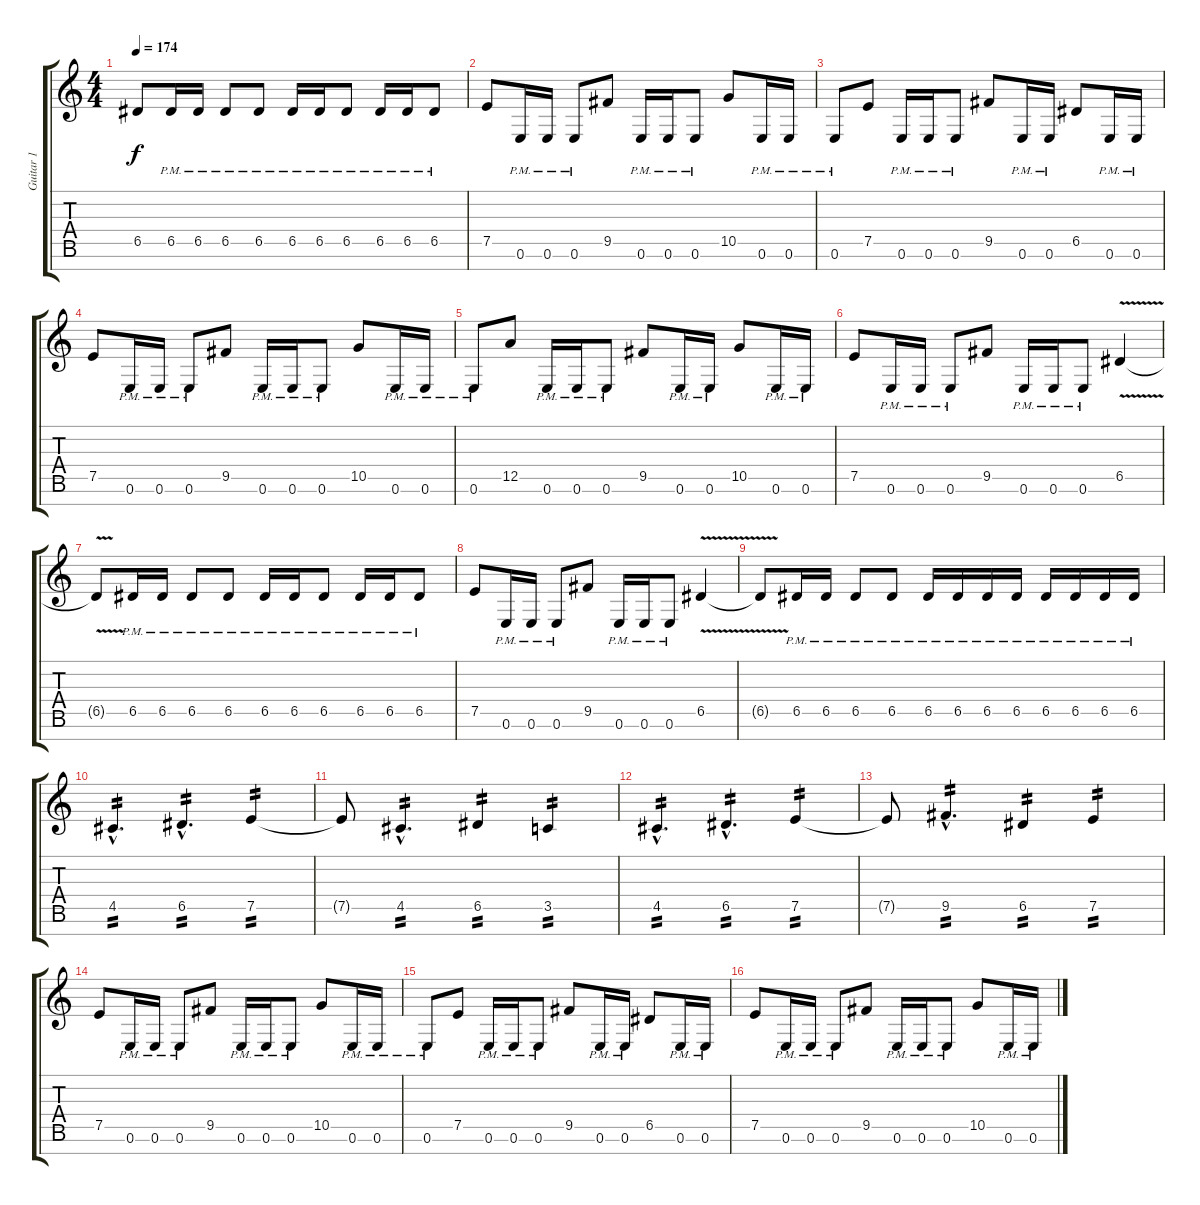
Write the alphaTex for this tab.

\track ("Guitar 1" "Guitar 1") {instrument distortionguitar}
\staff {score tabs}
\tuning (E4 B3 G3 D3 A2 E2 B1) {hide}
\ts (4 4)
\tempo 174
\clef g2
\ks c
6.5{t}.8{dy f} 6.5{pm}.16 6.5{pm}.16 6.5{pm}.8 6.5{pm}.8 6.5{pm}.16 6.5{pm}.16 6.5{pm}.8 6.5{pm}.16 6.5{pm}.16 6.5{pm}.8 |
7.5.8 0.6{pm}.16 0.6{pm}.16 0.6{pm}.8 9.5.8 0.6{pm}.16 0.6{pm}.16 0.6{pm}.8 10.5.8 0.6{pm}.16 0.6{pm}.16 |
0.6{pm}.8 7.5.8 0.6{pm}.16 0.6{pm}.16 0.6{pm}.8 9.5.8 0.6{pm}.16 0.6{pm}.16 6.5.8 0.6{pm}.16 0.6{pm}.16 |
7.5.8 0.6{pm}.16 0.6{pm}.16 0.6{pm}.8 9.5.8 0.6{pm}.16 0.6{pm}.16 0.6{pm}.8 10.5.8 0.6{pm}.16 0.6{pm}.16 |
0.6{pm}.8 12.5.8 0.6{pm}.16 0.6{pm}.16 0.6{pm}.8 9.5.8 0.6{pm}.16 0.6{pm}.16 10.5.8 0.6{pm}.16 0.6{pm}.16 |
7.5.8 0.6{pm}.16 0.6{pm}.16 0.6{pm}.8 9.5.8 0.6{pm}.16 0.6{pm}.16 0.6{pm}.8 6.5{v}.4 |
6.5{t}.8 6.5{pm}.16 6.5{pm}.16 6.5{pm}.8 6.5{pm}.8 6.5{pm}.16 6.5{pm}.16 6.5{pm}.8 6.5{pm}.16 6.5{pm}.16 6.5{pm}.8 |
7.5.8 0.6{pm}.16 0.6{pm}.16 0.6{pm}.8 9.5.8 0.6{pm}.16 0.6{pm}.16 0.6{pm}.8 6.5{v}.4 |
6.5{t}.8 6.5{pm}.16 6.5{pm}.16 6.5{pm}.8 6.5{pm}.8 6.5{pm}.16 6.5{pm}.16 6.5{pm}.16 6.5{pm}.16 6.5{pm}.16 6.5{pm}.16 6.5{pm}.16 6.5{pm}.16 |
4.5{hac}.4{d tp 2} 6.5{hac}.4{d tp 2} 7.5.4{tp 2} |
7.5{t}.8 4.5{hac}.4{d tp 2} 6.5.4{tp 2} 3.5.4{tp 2} |
4.5{hac}.4{d tp 2} 6.5{hac}.4{d tp 2} 7.5.4{tp 2} |
7.5{t}.8 9.5{hac}.4{d tp 2} 6.5.4{tp 2} 7.5.4{tp 2} |
7.5.8 0.6{pm}.16 0.6{pm}.16 0.6{pm}.8 9.5.8 0.6{pm}.16 0.6{pm}.16 0.6{pm}.8 10.5.8 0.6{pm}.16 0.6{pm}.16 |
0.6{pm}.8 7.5.8 0.6{pm}.16 0.6{pm}.16 0.6{pm}.8 9.5.8 0.6{pm}.16 0.6{pm}.16 6.5.8 0.6{pm}.16 0.6{pm}.16 |
7.5.8 0.6{pm}.16 0.6{pm}.16 0.6{pm}.8 9.5.8 0.6{pm}.16 0.6{pm}.16 0.6{pm}.8 10.5.8 0.6{pm}.16 0.6{pm}.16
